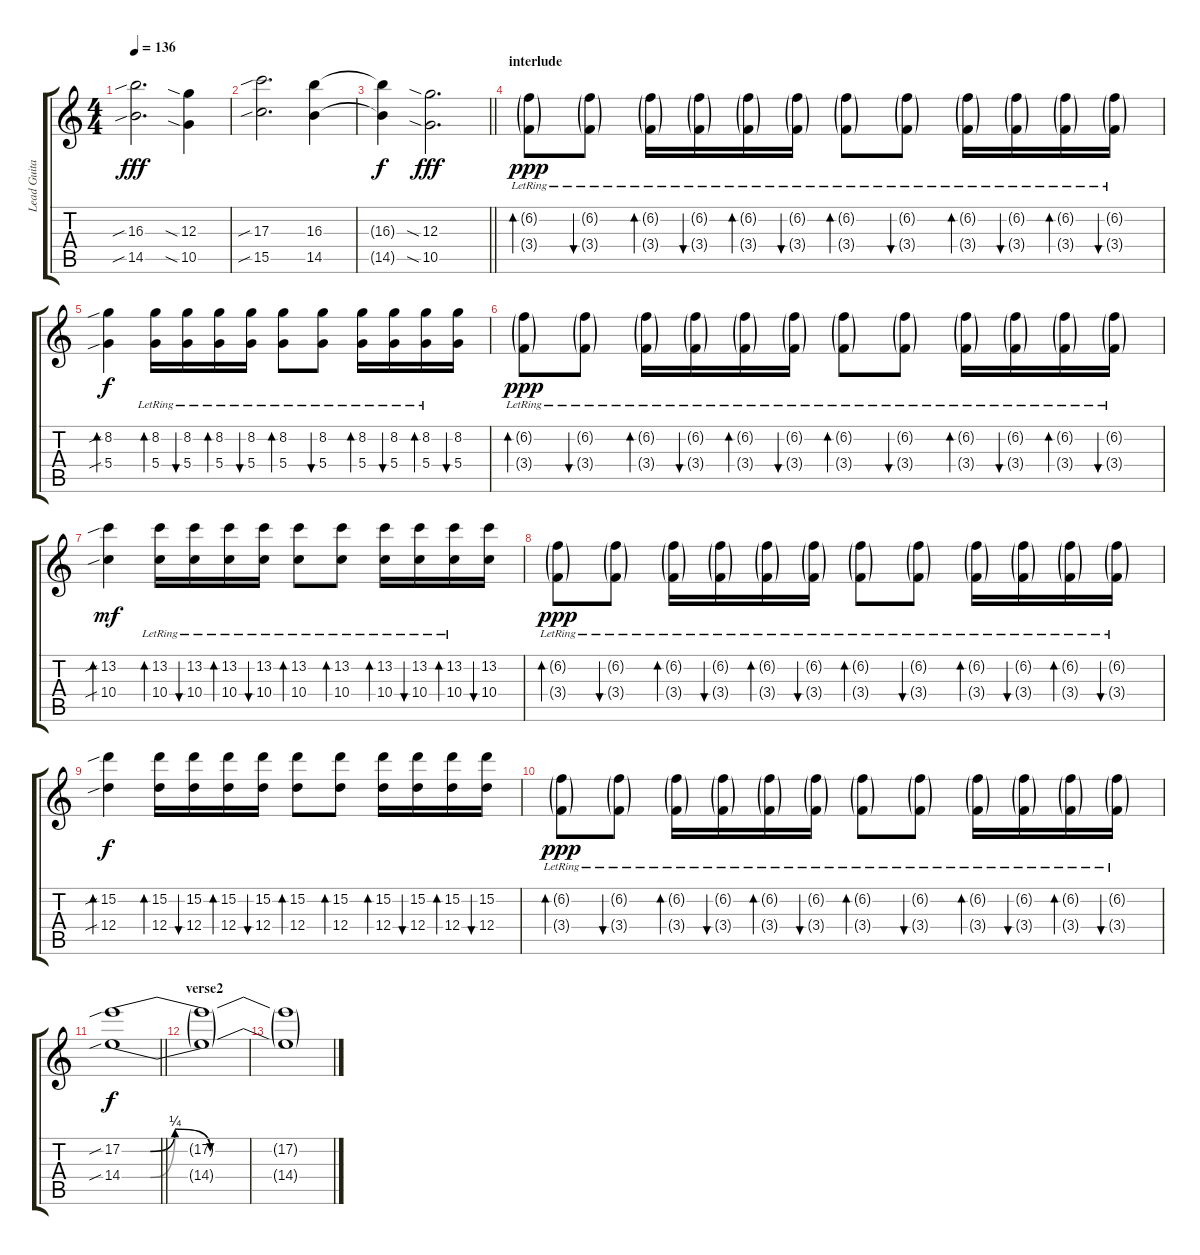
\track ("Lead Guitar" "Lead Guita") {instrument overdrivenguitar}
\staff {score tabs}
\tuning (E4 B3 G3 D3 A2 E2) {hide}
\ts (4 4)
\tempo 136
\clef g2
\ks c
(16.3{sib} 14.5{sib}).2{d dy fff} (12.3{sia} 10.5{sia}).4 |
(17.3{sib} 15.5{sib}).2{d} (16.3 14.5).4 |
\barLineRight lightlight
(16.3{t} 14.5{t}).4{dy f} (12.3{sia} 10.5{sia}).2{d dy fff} |
\section ("" "interlude")
(6.2{g} 3.4{g lr}).8{bd 120 dy ppp} (6.2{g} 3.4{g lr}).8{bu 120} (6.2{g} 3.4{g lr}).16{bd 120} (6.2{g} 3.4{g lr}).16{bu 120} (6.2{g} 3.4{g lr}).16{bd 120} (6.2{g} 3.4{g lr}).16{bu 120} (6.2{g} 3.4{g lr}).8{bd 120} (6.2{g} 3.4{g lr}).8{bu 120} (6.2{g} 3.4{g lr}).16{bd 120} (6.2{g} 3.4{g lr}).16{bu 120} (6.2{g} 3.4{g lr}).16{bd 120} (6.2{g} 3.4{g lr}).16{bu 120} |
(8.2{sib} 5.4{sib}).4{bd 120 dy f} (8.2{lr} 5.4{lr}).16{bd 120} (8.2{lr} 5.4{lr}).16{bu 120} (8.2{lr} 5.4{lr}).16{bd 120} (8.2{lr} 5.4{lr}).16{bu 120} (8.2{lr} 5.4{lr}).8{bd 120} (8.2{lr} 5.4{lr}).8{bu 120} (8.2{lr} 5.4{lr}).16{bd 120} (8.2{lr} 5.4{lr}).16{bu 120} (8.2{lr} 5.4{lr}).16{bd 120} (8.2 5.4).16{bu 120} |
(6.2{g} 3.4{g lr}).8{bd 120 dy ppp} (6.2{g} 3.4{g lr}).8{bu 120} (6.2{g} 3.4{g lr}).16{bd 120} (6.2{g} 3.4{g lr}).16{bu 120} (6.2{g} 3.4{g lr}).16{bd 120} (6.2{g} 3.4{g lr}).16{bu 120} (6.2{g} 3.4{g lr}).8{bd 120} (6.2{g} 3.4{g lr}).8{bu 120} (6.2{g} 3.4{g lr}).16{bd 120} (6.2{g} 3.4{g lr}).16{bu 120} (6.2{g} 3.4{g lr}).16{bd 120} (6.2{g} 3.4{g lr}).16{bu 120} |
(13.2{sib} 10.4{sib}).4{bd 120 dy mf} (13.2{lr} 10.4{lr}).16{bd 120} (13.2{lr} 10.4{lr}).16{bu 120} (13.2{lr} 10.4{lr}).16{bd 120} (13.2{lr} 10.4{lr}).16{bu 120} (13.2{lr} 10.4{lr}).8{bd 120} (13.2{lr} 10.4{lr}).8{bd 120} (13.2{lr} 10.4{lr}).16{bd 120} (13.2{lr} 10.4{lr}).16{bu 120} (13.2{lr} 10.4{lr}).16{bd 120} (13.2 10.4).16{bu 120} |
(6.2{g} 3.4{g lr}).8{bd 120 dy ppp} (6.2{g} 3.4{g lr}).8{bu 120} (6.2{g} 3.4{g lr}).16{bd 120} (6.2{g} 3.4{g lr}).16{bu 120} (6.2{g} 3.4{g lr}).16{bd 120} (6.2{g} 3.4{g lr}).16{bu 120} (6.2{g} 3.4{g lr}).8{bd 120} (6.2{g} 3.4{g lr}).8{bu 120} (6.2{g} 3.4{g lr}).16{bd 120} (6.2{g} 3.4{g lr}).16{bu 120} (6.2{g} 3.4{g lr}).16{bd 120} (6.2{g} 3.4{g lr}).16{bu 120} |
(15.2{sib} 12.4{sib}).4{bd 120 dy f} (15.2 12.4).16{bd 120} (15.2 12.4).16{bu 120} (15.2 12.4).16{bd 120} (15.2 12.4).16{bu 120} (15.2 12.4).8{bd 120} (15.2 12.4).8{bd 120} (15.2 12.4).16{bd 120} (15.2 12.4).16{bu 120} (15.2 12.4).16{bd 120} (15.2 12.4).16{bu 120} |
(6.2{g} 3.4{g lr}).8{bd 120 dy ppp} (6.2{g} 3.4{g lr}).8{bu 120} (6.2{g} 3.4{g lr}).16{bd 120} (6.2{g} 3.4{g lr}).16{bu 120} (6.2{g} 3.4{g lr}).16{bd 120} (6.2{g} 3.4{g lr}).16{bu 120} (6.2{g} 3.4{g lr}).8{bd 120} (6.2{g} 3.4{g lr}).8{bu 120} (6.2{g} 3.4{g lr}).16{bd 120} (6.2{g} 3.4{g lr}).16{bu 120} (6.2{g} 3.4{g lr}).16{bd 120} (6.2{g} 3.4{g lr}).16{bu 120} |
\barLineRight lightlight
(17.2{be (custom 0 0 8 0 15 1 25 0 50 0 60 0) sib} 14.4{be (custom 0 0 8 0 15 1 25 0 60 0) sib}).1{dy f} |
\section ("" "verse2")
(17.2{t} 14.4{t}).1 |
(17.2{t} 14.4{t}).1
